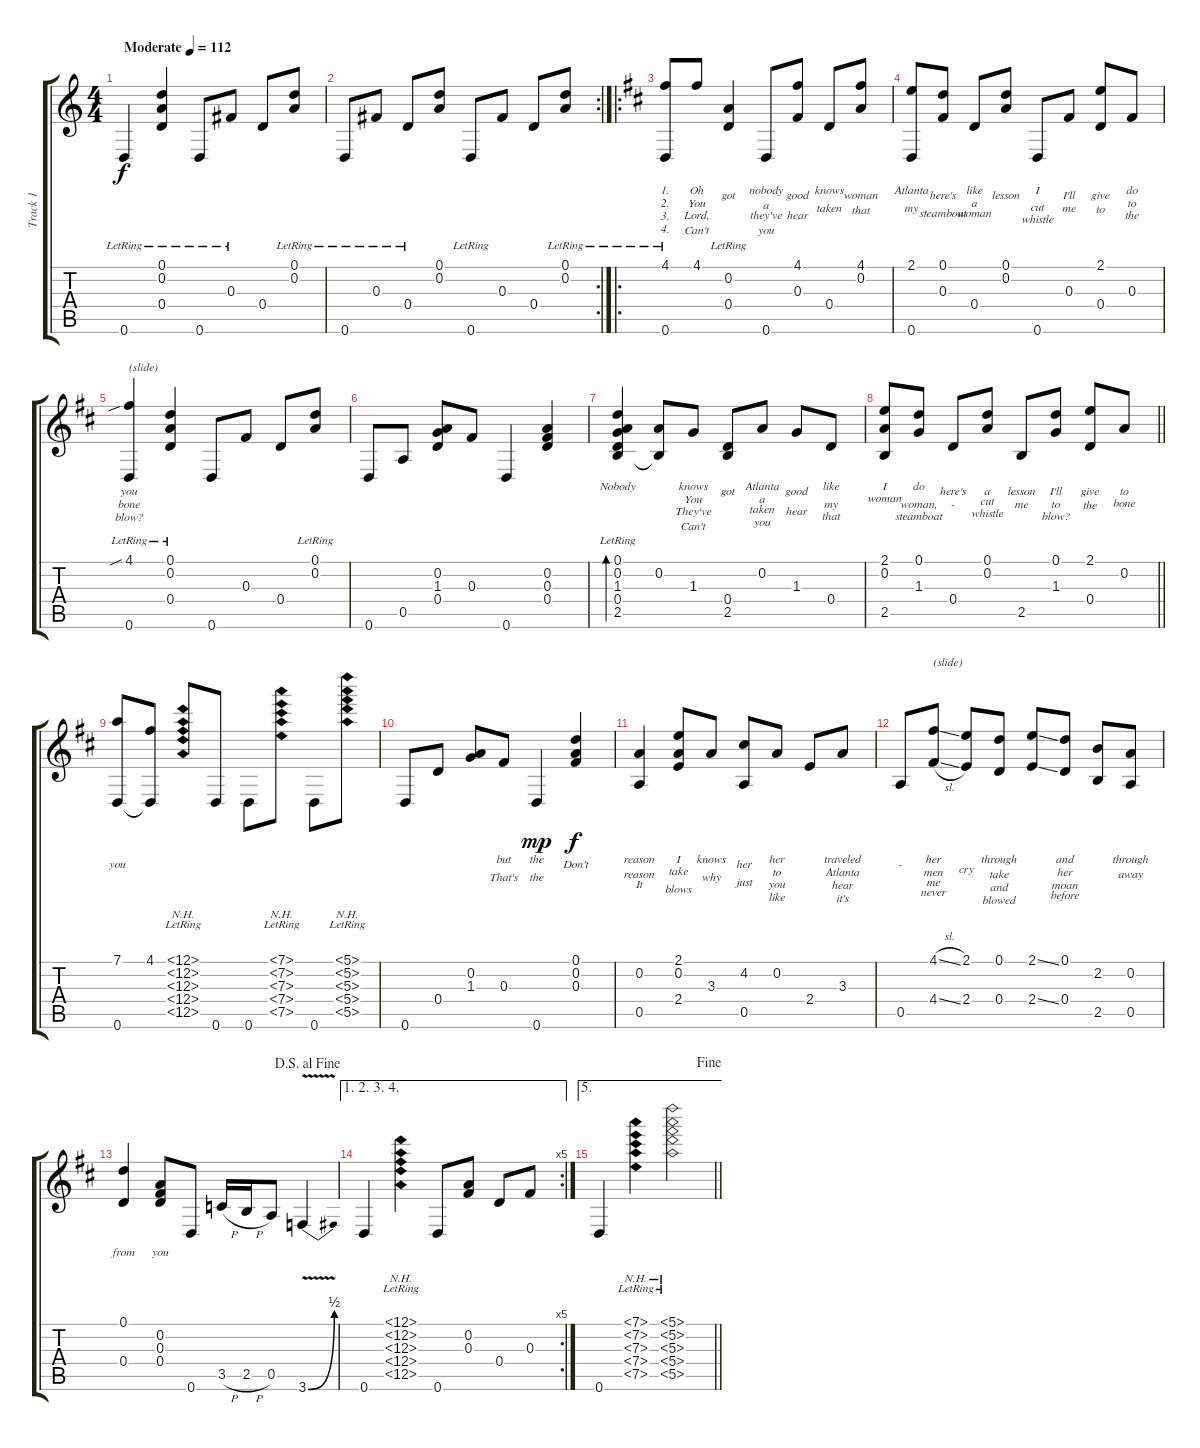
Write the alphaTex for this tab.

\track ("Track 1" "Track 1") {instrument acousticguitarsteel}
\staff {score tabs}
\tuning (D4 A3 Gb3 D3 A2 D2) {hide}
\ts (4 4)
\tempo (112 "Moderate")
\clef g2
\ks c
0.6{lr}.4{dy f instrument acousticguitarsteel} (0.1{lr} 0.2{lr} 0.4{lr}).4 0.6{lr}.8 0.3{lr}.8 0.4.8 (0.1{lr} 0.2{lr}).8 |
\rc 2
0.6{lr}.8 0.3{lr}.8 0.4{lr}.8 (0.1 0.2).8 0.6{lr}.8 0.3.8 0.4.8 (0.1{lr} 0.2{lr}).8 |
\ro
\ks d
(4.1 0.6{lr}).8{lyrics (0 "1.") lyrics (1 "2.") lyrics (2 "3.") lyrics (3 "4.") lyrics (4 "")} 4.1.8{lyrics (0 "Oh") lyrics (1 "You") lyrics (2 "Lord,") lyrics (3 "Can't") lyrics (4 "")} (0.2 0.4{lr}).4{lyrics (0 "") lyrics (1 "got") lyrics (2 "") lyrics (3 "") lyrics (4 "")} 0.6.8{lyrics (0 "nobody") lyrics (1 "a") lyrics (2 "they've") lyrics (3 "you") lyrics (4 "")} (4.1 0.3).8{lyrics (0 "") lyrics (1 "good") lyrics (2 "") lyrics (3 "hear") lyrics (4 "")} 0.4.8{lyrics (0 "knows") lyrics (1 "") lyrics (2 "taken") lyrics (3 "") lyrics (4 "")} (4.1 0.2).8{lyrics (0 "") lyrics (1 "woman") lyrics (2 "") lyrics (3 "that") lyrics (4 "")} |
(2.1 0.6).8{lyrics (0 "Atlanta") lyrics (1 "") lyrics (2 "my") lyrics (3 "") lyrics (4 "")} (0.1 0.3).8{lyrics (0 "") lyrics (1 "here's") lyrics (2 "") lyrics (3 "steamboat") lyrics (4 "")} 0.4.8{lyrics (0 "like") lyrics (1 "a") lyrics (2 "woman") lyrics (3 "") lyrics (4 "")} (0.1 0.2).8{lyrics (0 "") lyrics (1 "lesson") lyrics (2 "") lyrics (3 "") lyrics (4 "")} 0.6.8{lyrics (0 "I") lyrics (1 "") lyrics (2 "cut") lyrics (3 "whistle") lyrics (4 "")} 0.3.8{lyrics (0 "") lyrics (1 "I'll") lyrics (2 "me") lyrics (3 "") lyrics (4 "")} (2.1 0.4).8{lyrics (0 "") lyrics (1 "give") lyrics (2 "to") lyrics (3 "") lyrics (4 "")} 0.3.8{lyrics (0 "do") lyrics (1 "to") lyrics (2 "the") lyrics (3 "") lyrics (4 "")} |
(4.1{sib lr} 0.6).4{txt "(slide)" lyrics (0 "") lyrics (1 "you") lyrics (2 "bone") lyrics (3 "blow?") lyrics (4 "")} (0.1{lr} 0.2{lr} 0.4{lr}).4{lyrics (0 "") lyrics (1 "") lyrics (2 "") lyrics (3 "") lyrics (4 "")} 0.6.8{lyrics (0 "") lyrics (1 "") lyrics (2 "") lyrics (3 "") lyrics (4 "")} 0.3.8{lyrics (0 "") lyrics (1 "") lyrics (2 "") lyrics (3 "") lyrics (4 "")} 0.4.8{lyrics (0 "") lyrics (1 "") lyrics (2 "") lyrics (3 "") lyrics (4 "")} (0.1{lr} 0.2{lr}).8{lyrics (0 "") lyrics (1 "") lyrics (2 "") lyrics (3 "") lyrics (4 "")} |
0.6.8{lyrics (0 "") lyrics (1 "") lyrics (2 "") lyrics (3 "") lyrics (4 "")} 0.5.8{lyrics (0 "") lyrics (1 "") lyrics (2 "") lyrics (3 "") lyrics (4 "")} (0.2 1.3 0.4).8{lyrics (0 "") lyrics (1 "") lyrics (2 "") lyrics (3 "") lyrics (4 "")} 0.3.8{lyrics (0 "") lyrics (1 "") lyrics (2 "") lyrics (3 "") lyrics (4 "")} 0.6.4{lyrics (0 "") lyrics (1 "") lyrics (2 "") lyrics (3 "") lyrics (4 "")} (0.2 0.3 0.4).4{lyrics (0 "") lyrics (1 "") lyrics (2 "") lyrics (3 "") lyrics (4 "")} |
(0.1{lr} 0.2{lr} 1.3{lr} 0.4{lr} 2.5).4{bd 240 lyrics (0 "Nobody") lyrics (1 "") lyrics (2 "") lyrics (3 "") lyrics (4 "")} (0.2 2.5{t}).8{lyrics (0 "") lyrics (1 "") lyrics (2 "") lyrics (3 "") lyrics (4 "")} 1.3.8{lyrics (0 "knows") lyrics (1 "You") lyrics (2 "They've") lyrics (3 "Can't") lyrics (4 "")} (0.4 2.5).8{lyrics (0 "") lyrics (1 "got") lyrics (2 "") lyrics (3 "") lyrics (4 "")} 0.2.8{lyrics (0 "Atlanta") lyrics (1 "a") lyrics (2 "taken") lyrics (3 "you") lyrics (4 "")} 1.3.8{lyrics (0 "") lyrics (1 "good") lyrics (2 "") lyrics (3 "hear") lyrics (4 "")} 0.4.8{lyrics (0 "like") lyrics (1 "") lyrics (2 "my") lyrics (3 "that") lyrics (4 "")} |
\barLineRight lightlight
(2.1 0.2 2.5).8{lyrics (0 "I") lyrics (1 "woman") lyrics (2 "") lyrics (3 "") lyrics (4 "")} (0.1 1.3).8{lyrics (0 "do") lyrics (1 "") lyrics (2 "woman,") lyrics (3 "steamboat") lyrics (4 "")} 0.4.8{lyrics (0 "") lyrics (1 "here's") lyrics (2 "-") lyrics (3 "") lyrics (4 "")} (0.1 0.2).8{lyrics (0 "") lyrics (1 "a") lyrics (2 "cut") lyrics (3 "whistle") lyrics (4 "")} 2.5.8{lyrics (0 "") lyrics (1 "lesson") lyrics (2 "me") lyrics (3 "") lyrics (4 "")} (0.1 1.3).8{lyrics (0 "") lyrics (1 "I'll") lyrics (2 "to") lyrics (3 "blow?") lyrics (4 "")} (2.1 0.4).8{lyrics (0 "") lyrics (1 "give") lyrics (2 "the") lyrics (3 "") lyrics (4 "")} 0.2.8{lyrics (0 "") lyrics (1 "to") lyrics (2 "bone") lyrics (3 "") lyrics (4 "")} |
(7.1 0.6).8{lyrics (0 "") lyrics (1 "you") lyrics (2 "") lyrics (3 "") lyrics (4 "")} (4.1 0.6{t}).8{lyrics (0 "") lyrics (1 "") lyrics (2 "") lyrics (3 "") lyrics (4 "")} (12.1{nh lr} 12.2{nh lr} 12.3{nh lr} 12.4{nh lr} 12.5{nh lr}).8{lyrics (0 "") lyrics (1 "") lyrics (2 "") lyrics (3 "") lyrics (4 "")} 0.6.8{lyrics (0 "") lyrics (1 "") lyrics (2 "") lyrics (3 "") lyrics (4 "")} 0.6.8{lyrics (0 "") lyrics (1 "") lyrics (2 "") lyrics (3 "") lyrics (4 "")} (7.1{nh lr} 7.2{nh lr} 7.3{nh lr} 7.4{nh lr} 7.5{nh}).8{lyrics (0 "") lyrics (1 "") lyrics (2 "") lyrics (3 "") lyrics (4 "")} 0.6.8{lyrics (0 "") lyrics (1 "") lyrics (2 "") lyrics (3 "") lyrics (4 "")} (5.1{nh lr} 5.2{nh lr} 5.3{nh lr} 5.4{nh lr} 5.5{nh lr}).8{lyrics (0 "") lyrics (1 "") lyrics (2 "") lyrics (3 "") lyrics (4 "")} |
0.6.8{lyrics (0 "") lyrics (1 "") lyrics (2 "") lyrics (3 "") lyrics (4 "")} 0.4.8{lyrics (0 "") lyrics (1 "") lyrics (2 "") lyrics (3 "") lyrics (4 "")} (0.2 1.3).8{lyrics (0 "") lyrics (1 "") lyrics (2 "") lyrics (3 "") lyrics (4 "")} 0.3.8{lyrics (0 "but") lyrics (1 "") lyrics (2 "That's") lyrics (3 "") lyrics (4 "")} 0.6.4{lyrics (0 "the") lyrics (1 "") lyrics (2 "the") lyrics (3 "") lyrics (4 "") dy mp} (0.1 0.2 0.3).4{lyrics (0 "") lyrics (1 "Don't") lyrics (2 "") lyrics (3 "") lyrics (4 "") dy f} |
(0.2 0.5).4{lyrics (0 "reason") lyrics (1 "") lyrics (2 "reason") lyrics (3 "It") lyrics (4 "")} (2.1 0.2 2.4).8{lyrics (0 "I") lyrics (1 "take") lyrics (2 "") lyrics (3 "blows") lyrics (4 "")} 3.3.8{lyrics (0 "knows") lyrics (1 "") lyrics (2 "why") lyrics (3 "") lyrics (4 "")} (4.2 0.5).8{lyrics (0 "") lyrics (1 "her") lyrics (2 "") lyrics (3 "just") lyrics (4 "")} 0.2.8{lyrics (0 "her") lyrics (1 "to") lyrics (2 "you") lyrics (3 "like") lyrics (4 "")} 2.4.8{lyrics (0 "") lyrics (1 "") lyrics (2 "") lyrics (3 "") lyrics (4 "")} 3.3.8{lyrics (0 "traveled") lyrics (1 "Atlanta") lyrics (2 "hear") lyrics (3 "it's") lyrics (4 "")} |
0.5.8{lyrics (0 "") lyrics (1 "-") lyrics (2 "") lyrics (3 "") lyrics (4 "")} (4.1{sl} 4.4{sl}).8{txt "(slide)" lyrics (0 "her") lyrics (1 "men") lyrics (2 "me") lyrics (3 "never") lyrics (4 "")} (2.1 2.4).8{lyrics (0 "") lyrics (1 "") lyrics (2 "cry") lyrics (3 "") lyrics (4 "")} (0.1 0.4).8{lyrics (0 "through") lyrics (1 "take") lyrics (2 "and") lyrics (3 "blowed") lyrics (4 "")} (2.1{ss} 2.4{ss}).8{lyrics (0 "") lyrics (1 "") lyrics (2 "") lyrics (3 "") lyrics (4 "")} (0.1 0.4).8{lyrics (0 "and") lyrics (1 "her") lyrics (2 "moan") lyrics (3 "before") lyrics (4 "")} (2.2 2.5).8{lyrics (0 "") lyrics (1 "") lyrics (2 "") lyrics (3 "") lyrics (4 "")} (0.2 0.5).8{lyrics (0 "through") lyrics (1 "away") lyrics (2 "") lyrics (3 "") lyrics (4 "")} |
\jump dalsegnoalfine
(0.1 0.4).4{lyrics (0 "") lyrics (1 "from") lyrics (2 "") lyrics (3 "") lyrics (4 "")} (0.2 0.3 0.4).8{lyrics (0 "") lyrics (1 "you") lyrics (2 "") lyrics (3 "") lyrics (4 "")} 0.6.8 3.5{h}.16 2.5{h}.16 0.5.8 3.6{be (bend 0 0 60 2) v}.4 |
\ae (1 2 3 4)
\rc 5
0.6.4 (12.1{nh lr} 12.2{nh lr} 12.3{nh lr} 12.4{nh lr} 12.5{nh lr}).4 0.6.8 (0.2 0.3).8 0.4.8 0.3.8 |
\ae 5
\jump fine
\barLineRight lightlight
0.6.4 (7.1{nh lr} 7.2{nh lr} 7.3{nh lr} 7.4{nh lr} 7.5{nh lr}).4 (5.1{nh lr} 5.2{nh lr} 5.3{nh lr} 5.4{nh lr} 5.5{nh lr}).2
